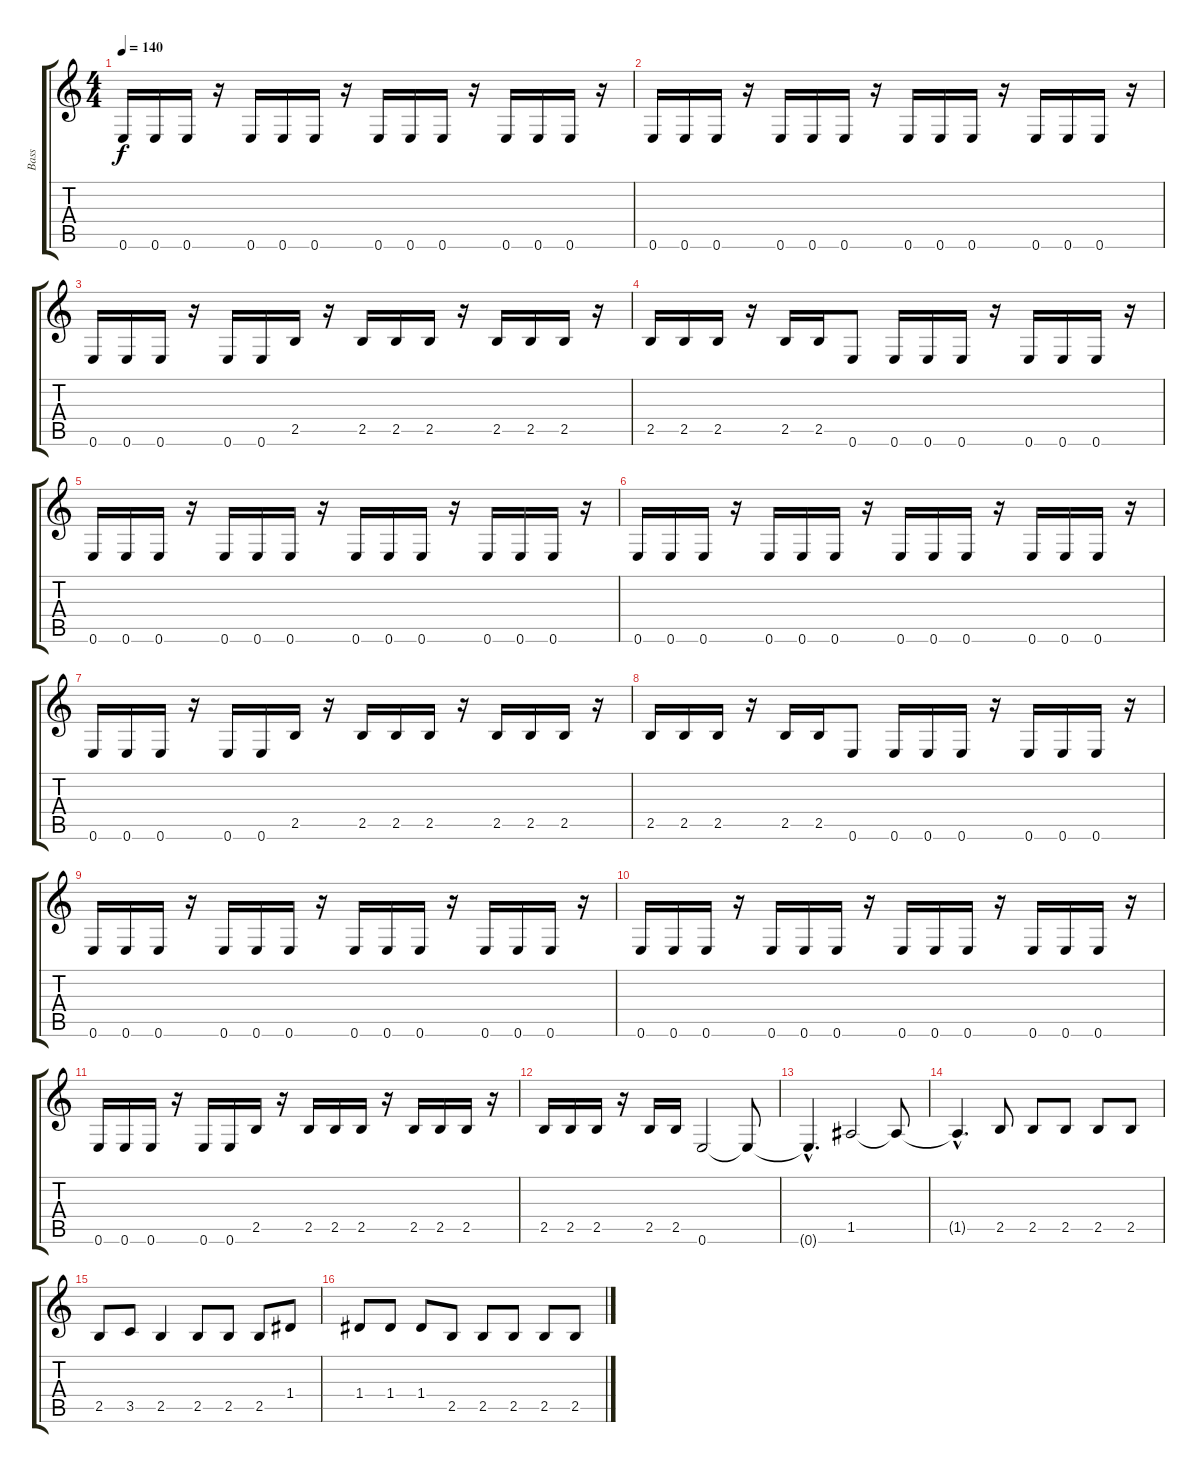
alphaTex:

\track ("Bass" "Bass") {instrument electricbassfinger}
\staff {score tabs}
\tuning (E4 B3 G3 D3 A2 E2) {hide}
\ts (4 4)
\tempo 140
\clef g2
\ks c
0.6.16{dy f} 0.6.16 0.6.16 r.16 0.6.16 0.6.16 0.6.16 r.16 0.6.16 0.6.16 0.6.16 r.16 0.6.16 0.6.16 0.6.16 r.16 |
0.6.16 0.6.16 0.6.16 r.16 0.6.16 0.6.16 0.6.16 r.16 0.6.16 0.6.16 0.6.16 r.16 0.6.16 0.6.16 0.6.16 r.16 |
0.6.16 0.6.16 0.6.16 r.16 0.6.16 0.6.16 2.5.16 r.16 2.5.16 2.5.16 2.5.16 r.16 2.5.16 2.5.16 2.5.16 r.16 |
2.5.16 2.5.16 2.5.16 r.16 2.5.16 2.5.16 0.6.8{balance 8} 0.6.16 0.6.16 0.6.16 r.16 0.6.16 0.6.16 0.6.16 r.16 |
0.6.16 0.6.16 0.6.16 r.16 0.6.16 0.6.16 0.6.16 r.16 0.6.16 0.6.16 0.6.16 r.16 0.6.16 0.6.16 0.6.16 r.16 |
0.6.16 0.6.16 0.6.16 r.16 0.6.16 0.6.16 0.6.16 r.16 0.6.16 0.6.16 0.6.16 r.16 0.6.16 0.6.16 0.6.16 r.16 |
0.6.16 0.6.16 0.6.16 r.16 0.6.16 0.6.16 2.5.16 r.16 2.5.16 2.5.16 2.5.16 r.16 2.5.16 2.5.16 2.5.16 r.16 |
2.5.16 2.5.16 2.5.16 r.16 2.5.16 2.5.16 0.6.8{balance 8} 0.6.16 0.6.16 0.6.16 r.16 0.6.16 0.6.16 0.6.16 r.16 |
0.6.16 0.6.16 0.6.16 r.16 0.6.16 0.6.16 0.6.16 r.16 0.6.16 0.6.16 0.6.16 r.16 0.6.16 0.6.16 0.6.16 r.16 |
0.6.16 0.6.16 0.6.16 r.16 0.6.16 0.6.16 0.6.16 r.16 0.6.16 0.6.16 0.6.16 r.16 0.6.16 0.6.16 0.6.16 r.16 |
0.6.16 0.6.16 0.6.16 r.16 0.6.16 0.6.16 2.5.16 r.16 2.5.16 2.5.16 2.5.16 r.16 2.5.16 2.5.16 2.5.16 r.16 |
2.5.16 2.5.16 2.5.16 r.16 2.5.16 2.5.16 0.6.2 0.6{t}.8 |
0.6{hac t}.4{d} 1.5.2 1.5{t}.8 |
1.5{hac t}.4{d} 2.5.8 2.5.8 2.5.8 2.5.8 2.5.8 |
2.5.8 3.5.8 2.5.4 2.5.8 2.5.8 2.5.8 1.4.8 |
1.4.8 1.4.8 1.4.8 2.5.8 2.5.8 2.5.8 2.5.8 2.5.8
